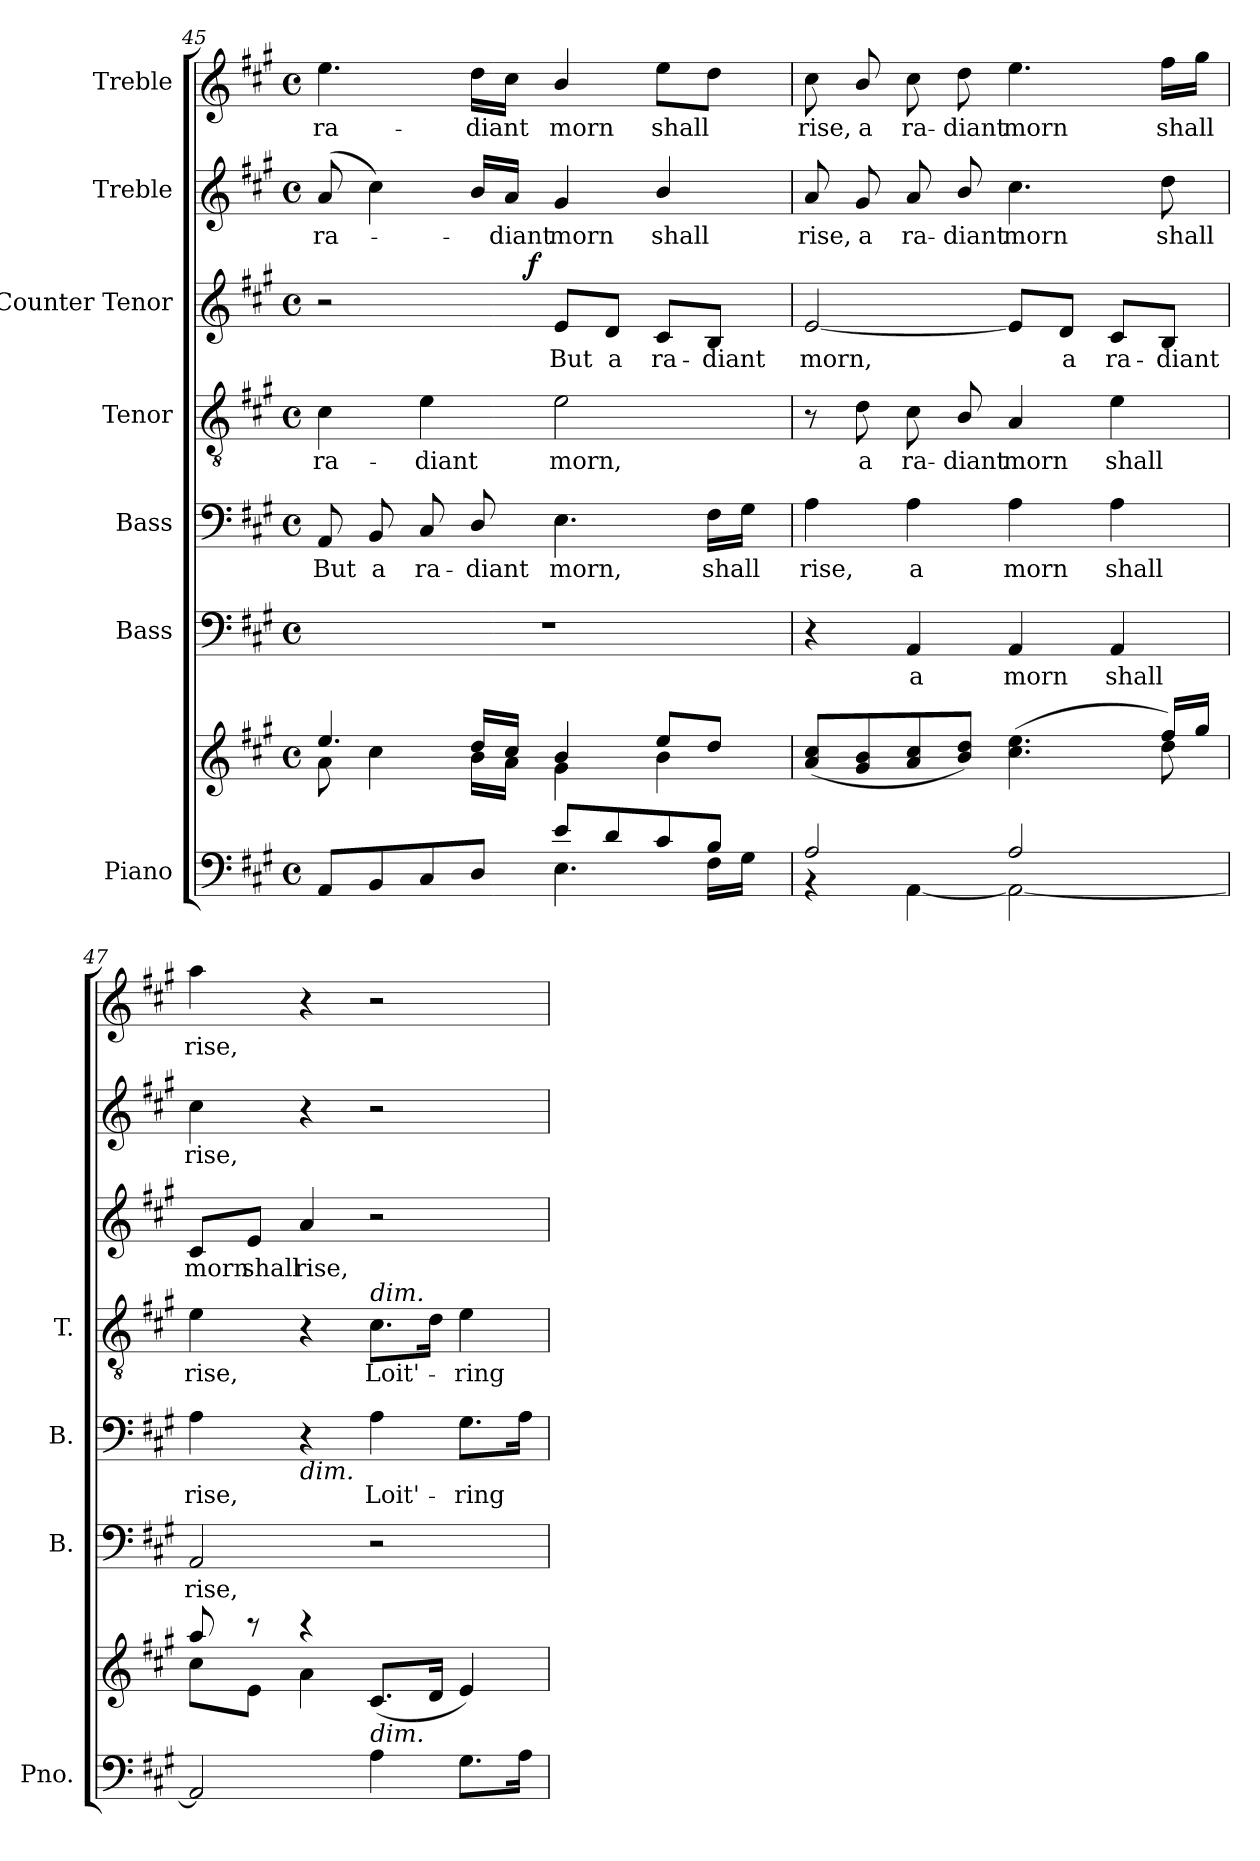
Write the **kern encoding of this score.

**kern	**kern	**kern	**text	**kern	**text	**kern	**text	**kern	**text	**dynam	**kern	**text	**kern	**text
*part7	*part7	*part6	*part6	*part5	*part5	*part4	*part4	*part3	*part3	*part3	*part2	*part2	*part1	*part1
*staff8	*staff7	*staff6	*staff6	*staff5	*staff5	*staff4	*staff4	*staff3	*staff3	*staff3	*staff2	*staff2	*staff1	*staff1
*I"Piano	*	*I"Bass	*	*I"Bass	*	*I"Tenor	*	*I"Counter Tenor	*	*	*I"Treble	*	*I"Treble	*
*I'Pno.	*	*I'B.	*	*I'B.	*	*I'T.	*	*	*	*	*	*	*	*
*clefF4	*clefG2	*clefF4	*	*clefF4	*	*clefGv2	*	*clefG2	*	*	*clefG2	*	*clefG2	*
*	*	*	*	*	*	*ITrd7c12	*	*	*	*	*	*	*	*
*k[f#c#g#]	*k[f#c#g#]	*k[f#c#g#]	*	*k[f#c#g#]	*	*k[f#c#g#]	*	*k[f#c#g#]	*	*	*k[f#c#g#]	*	*k[f#c#g#]	*
*A:	*A:	*A:	*	*A:	*	*A:	*	*A:	*	*	*A:	*	*A:	*
*M4/4	*M4/4	*M4/4	*	*M4/4	*	*M4/4	*	*M4/4	*	*	*M4/4	*	*M4/4	*
*met(c)	*met(c)	*met(c)	*	*met(c)	*	*met(c)	*	*met(c)	*	*	*met(c)	*	*met(c)	*
=45	=45	=45	=45	=45	=45	=45	=45	=45	=45	=45	=45	=45	=45	=45
*^	*^	*	*	*	*	*	*	*	*	*	*	*	*	*
!	!	!	!	!	!	!	!LO:LY:b:color=#000000	!	!	!	!	!	!	!	!	!
!	!	!	!	!	!	!	!	!	!LO:LY:b:color=#000000	!	!	!	!	!	!	!
!	!	!	!	!	!	!	!	!	!	!	!	!	!	!LO:LY:b:color=#000000	!	!
!	!	!	!	!	!	!	!	!	!	!	!	!	!	!	!	!LO:LY:b:color=#000000
*	*	*	*	*	*	*	*	*	*	*^	*	*	*	*	*	*
2ryy	8AAi/L	4.eei/	8ai\	1r	.	8AAi/	But	4C#i\	ra-	2r	4ryy	.	.	(8ai/	ra-	4.eei\	ra-
!	!	!	!	!	!	!	!LO:LY:b:color=#000000	!	!	!	!	!	!	!	!	!	!
.	8BBi/	.	4cc#i\	.	.	8BBi/	a	.	.	.	.	.	.	4cc#i\)	.	.	.
!	!	!	!	!	!	!	!LO:LY:b:color=#000000	!	!	!	!	!	!	!	!	!	!
!	!	!	!	!	!	!	!	!	!LO:LY:b:color=#000000	!	!	!	!	!	!	!	!
.	8C#i/	.	.	.	.	8C#i/	ra-	4Ei\	-diant	.	8ryy	.	.	.	.	.	.
!	!	!	!	!	!	!	!LO:LY:b:color=#000000	!	!	!	!	!	!	!	!	!	!
!	!	!	!	!	!	!	!	!	!	!	!	!	!	!	!	!	!LO:LY:b:color=#000000
.	8Di/J	16ddi/LL	16bi\LL	.	.	8Di/	-diant	.	.	.	16ryy	.	.	16bi/LL	.	16ddi\LL	-diant
!	!	!	!	!	!	!	!	!	!	!	!	!	!	!	!LO:LY:b:color=#000000	!	!
.	.	16cc#i/JJ	16ai\JJ	.	.	.	.	.	.	.	64ryy	.	.	16ai/JJ	-diant	16cc#i\JJ	.
.	.	.	.	.	.	.	.	.	.	.	256..ryy	.	.	.	.	.	.
.	.	.	.	.	.	.	.	.	.	.	2ryy	.	f	.	.	.	.
!	!	!	!	!	!	!	!LO:LY:b:color=#000000	!	!	!	!	!	!	!	!	!	!
!	!	!	!	!	!	!	!	!	!LO:LY:b:color=#000000	!	!	!	!	!	!	!	!
!	!	!	!	!	!	!	!	!	!	!	!	!LO:LY:b:color=#000000	!	!	!	!	!
!	!	!	!	!	!	!	!	!	!	!	!	!	!	!	!LO:LY:b:color=#000000	!	!
!	!	!	!	!	!	!	!	!	!	!	!	!	!	!	!	!	!LO:LY:b:color=#000000
8ei/L	4.Ei\	4bi/	4g#i\	.	.	4.Ei\	morn,	2Ei\	morn,	8ei/L	.	But	.	4g#i/	morn	4bi/	morn
!	!	!	!	!	!	!	!	!	!	!	!	!LO:LY:b:color=#000000	!	!	!	!	!
8di/	.	.	.	.	.	.	.	.	.	8di/J	.	a	.	.	.	.	.
!	!	!	!	!	!	!	!	!	!	!	!	!LO:LY:b:color=#000000	!	!	!	!	!
!	!	!	!	!	!	!	!	!	!	!	!	!	!	!	!LO:LY:b:color=#000000	!	!
!	!	!	!	!	!	!	!	!	!	!	!	!	!	!	!	!	!LO:LY:b:color=#000000
8c#i/	.	8eei/L	4bi\	.	.	.	.	.	.	8c#i/L	.	ra-	.	4bi/	shall	8eei\L	shall
!	!	!	!	!	!	!	!LO:LY:b:color=#000000	!	!	!	!	!	!	!	!	!	!
!	!	!	!	!	!	!	!	!	!	!	!	!LO:LY:b:color=#000000	!	!	!	!	!
8Bi/J	16F#i\LL	8ddi/J	.	.	.	16F#i\LL	shall	.	.	8Bi/J	.	-diant	.	.	.	8ddi\J	.
.	16G#i\JJ	.	.	.	.	16G#i\JJ	.	.	.	.	.	.	.	.	.	.	.
.	.	.	.	.	.	.	.	.	.	.	32ryy	.	.	.	.	.	.
.	.	.	.	.	.	.	.	.	.	.	128ryy	.	.	.	.	.	.
.	.	.	.	.	.	.	.	.	.	.	1024ryy	.	.	.	.	.	.
*	*	*	*	*	*	*	*	*	*	*v	*v	*	*	*	*	*	*
=46	=46	=46	=46	=46	=46	=46	=46	=46	=46	=46	=46	=46	=46	=46	=46	=46
*	*	*	*	*	*	*	*	*	*	*^	*	*	*	*	*	*
!	!	!	!	!	!	!	!LO:LY:b:color=#000000	!	!	!	!	!	!	!	!	!	!
*	*	*	*	*	*	*	*	*	*	*v	*v	*	*	*	*	*	*
*	*	*	*	*	*	*	*	*	*	*^	*	*	*	*	*	*
!	!	!	!	!	!	!	!	!	!	!	!	!LO:LY:b:color=#000000	!	!	!	!	!
*	*	*	*	*	*	*	*	*	*	*v	*v	*	*	*	*	*	*
*	*	*	*	*	*	*	*	*	*	*^	*	*	*	*	*	*
!	!	!	!	!	!	!	!	!	!	!	!	!	!	!	!LO:LY:b:color=#000000	!	!
*	*	*	*	*	*	*	*	*	*	*v	*v	*	*	*	*	*	*
*	*	*	*	*	*	*	*	*	*	*^	*	*	*	*	*	*
!	!	!	!	!	!	!	!	!	!	!	!	!	!	!	!	!	!LO:LY:b:color=#000000
*	*	*	*	*	*	*	*	*	*	*v	*v	*	*	*	*	*	*
2Ai/	4r	(8ai/ 8cc#iL	2ryy	4r	.	4Ai\	rise,	8r	.	[2ei/	morn,	.	8ai/	rise,	8cc#i\	rise,
!	!	!	!	!	!	!	!	!	!LO:LY:b:color=#000000	!	!	!	!	!	!	!
!	!	!	!	!	!	!	!	!	!	!	!	!	!	!LO:LY:b:color=#000000	!	!
!	!	!	!	!	!	!	!	!	!	!	!	!	!	!	!	!LO:LY:b:color=#000000
.	.	8g#i/ 8bi	.	.	.	.	.	8Di\	a	.	.	.	8g#i/	a	8bi/	a
!	!	!	!	!	!LO:LY:b:color=#000000	!	!	!	!	!	!	!	!	!	!	!
!	!	!	!	!	!	!	!LO:LY:b:color=#000000	!	!	!	!	!	!	!	!	!
!	!	!	!	!	!	!	!	!	!LO:LY:b:color=#000000	!	!	!	!	!	!	!
!	!	!	!	!	!	!	!	!	!	!	!	!	!	!LO:LY:b:color=#000000	!	!
!	!	!	!	!	!	!	!	!	!	!	!	!	!	!	!	!LO:LY:b:color=#000000
.	[4AAi\	8ai/ 8cc#i	.	4AAi/	a	4Ai\	a	8C#i\	ra-	.	.	.	8ai/	ra-	8cc#i\	ra-
!	!	!	!	!	!	!	!	!	!LO:LY:b:color=#000000	!	!	!	!	!	!	!
!	!	!	!	!	!	!	!	!	!	!	!	!	!	!LO:LY:b:color=#000000	!	!
!	!	!	!	!	!	!	!	!	!	!	!	!	!	!	!	!LO:LY:b:color=#000000
.	.	8bi/ 8ddiJ)	.	.	.	.	.	8BBi/	-diant	.	.	.	8bi/	-diant	8ddi\	-diant
!	!	!	!	!	!LO:LY:b:color=#000000	!	!	!	!	!	!	!	!	!	!	!
!	!	!	!	!	!	!	!LO:LY:b:color=#000000	!	!	!	!	!	!	!	!	!
!	!	!	!	!	!	!	!	!	!LO:LY:b:color=#000000	!	!	!	!	!	!	!
!	!	!	!	!	!	!	!	!	!	!	!	!	!	!LO:LY:b:color=#000000	!	!
!	!	!	!	!	!	!	!	!	!	!	!	!	!	!	!	!LO:LY:b:color=#000000
2Ai/	2AAi\_	(4.cc#i\ 4.eei	4ryy	4AAi/	morn	4Ai\	morn	4AAi/	morn	8ei/L]	.	.	4.cc#i\	morn	4.eei\	morn
!	!	!	!	!	!	!	!	!	!	!	!LO:LY:b:color=#000000	!	!	!	!	!
.	.	.	.	.	.	.	.	.	.	8di/J	a	.	.	.	.	.
!	!	!	!	!	!LO:LY:b:color=#000000	!	!	!	!	!	!	!	!	!	!	!
!	!	!	!	!	!	!	!LO:LY:b:color=#000000	!	!	!	!	!	!	!	!	!
!	!	!	!	!	!	!	!	!	!LO:LY:b:color=#000000	!	!	!	!	!	!	!
!	!	!	!	!	!	!	!	!	!	!	!LO:LY:b:color=#000000	!	!	!	!	!
.	.	.	8ryy	4AAi/	shall	4Ai\	shall	4Ei\	shall	8c#i/L	ra-	.	.	.	.	.
!	!	!	!	!	!	!	!	!	!	!	!LO:LY:b:color=#000000	!	!	!	!	!
!	!	!	!	!	!	!	!	!	!	!	!	!	!	!LO:LY:b:color=#000000	!	!
!	!	!	!	!	!	!	!	!	!	!	!	!	!	!	!	!LO:LY:b:color=#000000
.	.	16ff#i/LL)	8ddi\	.	.	.	.	.	.	8Bi/J	-diant	.	8ddi\	shall	16ff#i\LL	shall
.	.	16gg#i/JJ	.	.	.	.	.	.	.	.	.	.	.	.	16gg#i\JJ	.
*v	*v	*	*	*	*	*	*	*	*	*	*	*	*	*	*	*
!!LO:LB:g=z
=47	=47	=47	=47	=47	=47	=47	=47	=47	=47	=47	=47	=47	=47	=47	=47
!	!	!	!	!LO:LY:b:color=#000000	!	!	!	!	!	!	!	!	!	!	!
!	!	!	!	!	!	!LO:LY:b:color=#000000	!	!	!	!	!	!	!	!	!
!	!	!	!	!	!	!	!	!LO:LY:b:color=#000000	!	!	!	!	!	!	!
!	!	!	!	!	!	!	!	!	!	!LO:LY:b:color=#000000	!	!	!	!	!
!	!	!	!	!	!	!	!	!	!	!	!	!	!LO:LY:b:color=#000000	!	!
!	!	!	!	!	!	!	!	!	!	!	!	!	!	!	!LO:LY:b:color=#000000
2AAi/]	8aai/	8cc#i\L	2AAi/	rise,	4Ai\	rise,	4Ei\	rise,	8c#i/L	morn	.	4cc#i\	rise,	4aai\	rise,
!	!	!	!	!	!	!	!	!	!	!LO:LY:b:color=#000000	!	!	!	!	!
.	8r	8ei\J	.	.	.	.	.	.	8ei/J	shall	.	.	.	.	.
!	!	!	!	!	!LO:TX:b:i:t=dim.	!	!	!	!	!	!	!	!	!	!
!	!	!	!	!	!	!	!	!	!	!LO:LY:b:color=#000000	!	!	!	!	!
.	4r	4ai\	.	.	4r	.	4r	.	4ai/	rise,	.	4r	.	4r	.
!	!	!	!	!	!	!LO:LY:b:color=#000000	!	!	!	!	!	!	!	!	!
!	!	!	!	!	!	!	!LO:TX:a:i:t=dim.	!	!	!	!	!	!	!	!
!LO:TX:a:i:t=dim.	!	!	!	!	!	!	!	!	!	!	!	!	!	!	!
!	!	!	!	!	!	!	!	!LO:LY:b:color=#000000	!	!	!	!	!	!	!
4Ai\	2ryy	(8.c#i/L	2r	.	4Ai\	Loit'-	8.C#i\L	Loit'-	2r	.	.	2r	.	2r	.
.	.	16di/Jk	.	.	.	.	16Di\Jk	.	.	.	.	.	.	.	.
!	!	!	!	!	!	!LO:LY:b:color=#000000	!	!	!	!	!	!	!	!	!
!	!	!	!	!	!	!	!	!LO:LY:b:color=#000000	!	!	!	!	!	!	!
8.G#i\L	.	4ei/)	.	.	8.G#i\L	-ring	4Ei\	-ring	.	.	.	.	.	.	.
16Ai\Jk	.	.	.	.	16Ai\Jk	.	.	.	.	.	.	.	.	.	.
*	*v	*v	*	*	*	*	*	*	*	*	*	*	*	*	*
=	=	=	=	=	=	=	=	=	=	=	=	=	=	=
*-	*-	*-	*-	*-	*-	*-	*-	*-	*-	*-	*-	*-	*-	*-
